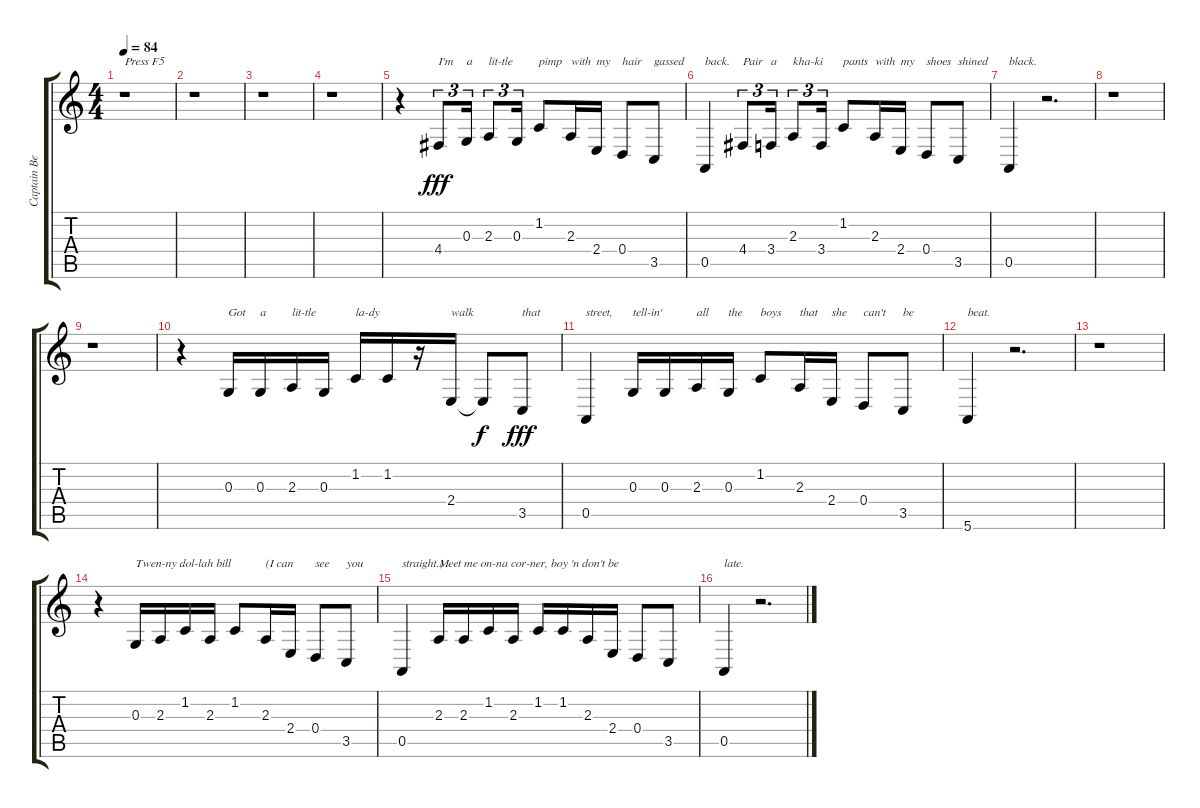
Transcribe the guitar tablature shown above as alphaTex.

\track ("Captain Beefheart - Vocals" "Captain Be") {instrument baritonesax}
\staff {score tabs}
\tuning (E4 B3 G3 D3 A2 E2) {hide}
\ts (4 4)
\tempo 84
\clef g2
\ks c
r.1{txt "Press F5" dy fff instrument baritonesax} |
r.1 |
r.1 |
r.1 |
r.4 4.4.8{tu (3 2) txt "I'm"} 0.3.16{tu (3 2) txt "a"} 2.3.8{tu (3 2) txt "lit-tle"} 0.3.16{tu (3 2)} 1.2.8{txt "pimp"} 2.3.16{txt "with"} 2.4.16{txt "my"} 0.4.8{txt "hair"} 3.5.8{txt "gassed"} |
0.5.4{txt "back."} 4.4.8{tu (3 2) txt "Pair"} 3.4.16{tu (3 2) txt "a"} 2.3.8{tu (3 2) txt "kha-ki"} 3.4.16{tu (3 2)} 1.2.8{txt "pants"} 2.3.16{txt "with"} 2.4.16{txt "my"} 0.4.8{txt "shoes"} 3.5.8{txt "shined"} |
0.5.4{txt "black."} r.2{d} |
r.1 |
r.1 |
r.4 0.3.16{txt "Got"} 0.3.16{txt "a"} 2.3.16{txt "lit-tle"} 0.3.16 1.2.16{txt "la-dy"} 1.2.16 r.16 2.4.16{txt "walk"} 2.4{t}.8{dy f} 3.5.8{txt "that" dy fff} |
0.5.4{txt "street,"} 0.3.16{txt "tell-in'"} 0.3.16 2.3.16{txt "all"} 0.3.16{txt "the"} 1.2.8{txt "boys"} 2.3.16{txt "that"} 2.4.16{txt "she"} 0.4.8{txt "can't"} 3.5.8{txt "be"} |
5.6.4{txt "beat."} r.2{d} |
r.1 |
r.4 0.3.16{txt "Twen-ny dol-lah bill"} 2.3.16 1.2.16 2.3.16 1.2.8 2.3.16{txt "(I can"} 2.4.16 0.4.8{txt "see"} 3.5.8{txt "you"} |
0.5.4{txt "straight.)"} 2.3.16{txt "Meet me on-na cor-ner, boy 'n don't be"} 2.3.16 1.2.16 2.3.16 1.2.16 1.2.16 2.3.16 2.4.16 0.4.8 3.5.8 |
0.5.4{txt "late."} r.2{d}
